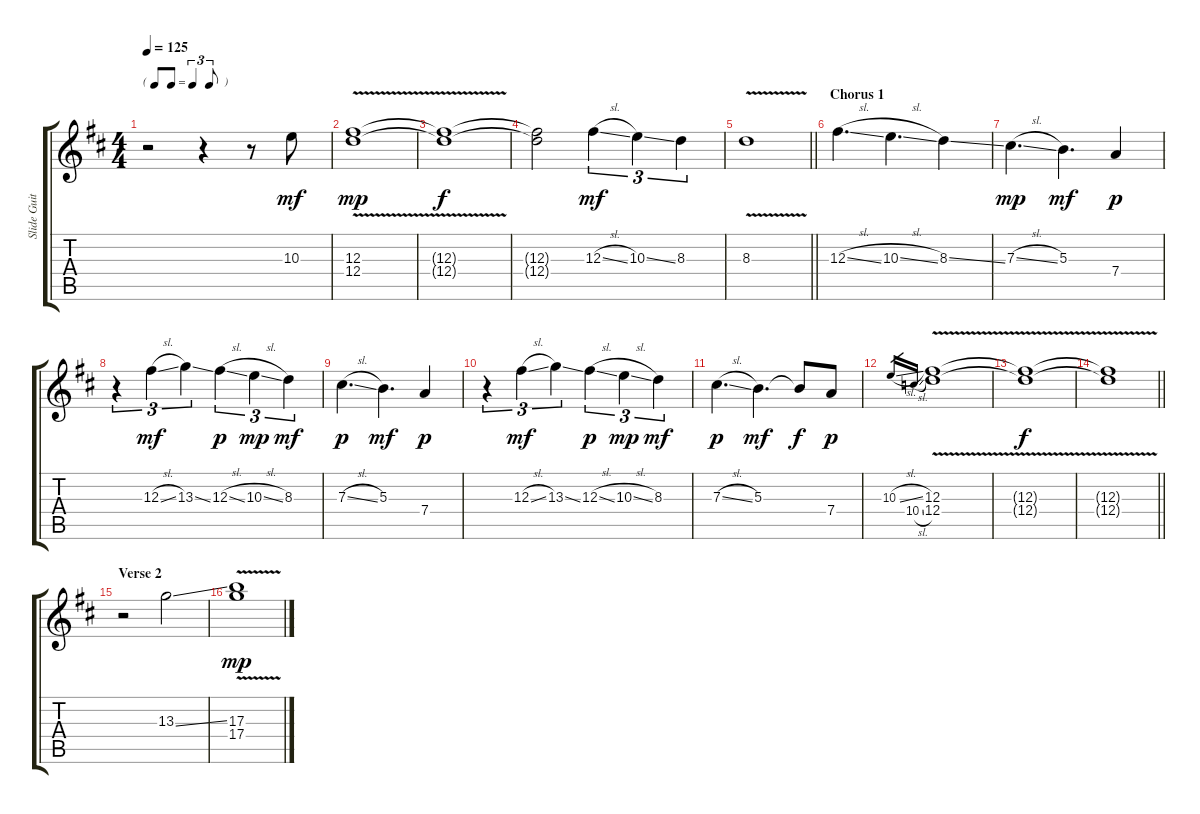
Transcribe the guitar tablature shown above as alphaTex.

\track ("Slide Guitar" "Slide Guit") {instrument overdrivenguitar}
\staff {score tabs}
\tuning (D4 A3 Gb3 D3 A2 D2) {hide}
\ts (4 4)
\tf triplet8th
\tempo 125
\clef g2
\ks d
r.2{dy f volume 2} r.4 r.8 10.3.8{dy mf volume 4} |
(12.3{v} 12.4{v}).1{dy mp} |
(12.3{t} 12.4{t}).1{dy f} |
(12.3{t} 12.4{t}).2 12.3{sl}.4{tu (3 2) dy mf volume 4} 10.3{ss}.4{tu (3 2)} 8.3.4{tu (3 2)} |
\barLineRight lightlight
8.3{v}.1 |
\section ("" "Chorus 1")
12.3{sl}.4{d} 10.3{sl}.4{d} 8.3{ss}.4 |
7.3{sl}.4{d dy mp} 5.3.4{d dy mf} 7.4.4{dy p} |
r.4{tu (3 2)} 12.3{sl}.4{tu (3 2) dy mf} 13.3{ss}.4{tu (3 2)} 12.3{sl}.4{tu (3 2) dy p} 10.3{sl}.4{tu (3 2) dy mp} 8.3.4{tu (3 2) dy mf} |
7.3{sl}.4{d dy p} 5.3.4{d dy mf} 7.4.4{dy p} |
r.4{tu (3 2)} 12.3{sl}.4{tu (3 2) dy mf} 13.3{ss}.4{tu (3 2)} 12.3{sl}.4{tu (3 2) dy p} 10.3{sl}.4{tu (3 2) dy mp} 8.3.4{tu (3 2) dy mf} |
7.3{sl}.4{d dy p} 5.3.4{d dy mf} 5.3{t}.8{dy f} 7.4.8{dy p} |
10.3{sl}.16{gr} 10.4{sl}.16{gr} (12.3{v} 12.4{v}).1 |
(12.3{v t} 12.4{v t}).1{dy f} |
\barLineRight lightlight
(12.3{v t} 12.4{v t}).1 |
\section ("" "Verse 2")
r.2{volume 1} 13.3{ss}.2{volume 7} |
(17.3{v} 17.4{v}).1{dy mp}
